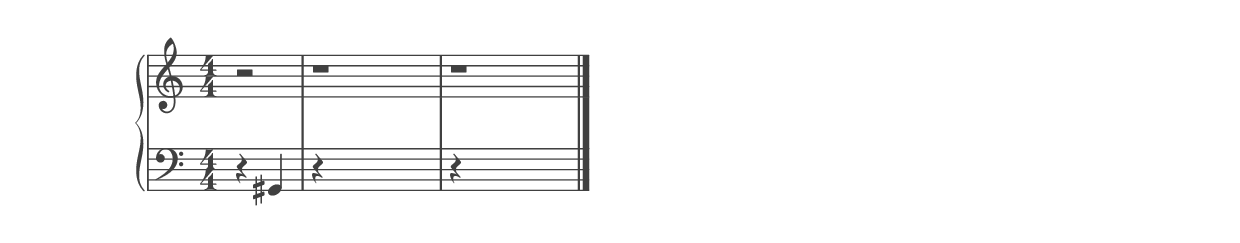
%% ----------------------------------------------------------------------------
%% Generated on: 2019 January 05
%% Note Name: G2#
%% Octave: 2
%% Clef: bass
%% Filename: 032-24-2-bass-G2#
%% ----------------------------------------------------------------------------

\version "2.19.82"

\include "../piano_note_colors.ly"

\header {
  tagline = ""
}

upper = {
  \clef treble
  \numericTimeSignature
  % treble note
  r2
  % treble octave (hidden)
  r1
  % treble octave (hidden) repeat
  \unHideNotes
  r1
  \bar "|."
}

lower = {
  \clef bass
  \numericTimeSignature
  % bass note in color
  r4 gis,4
  % bass octave (hidden)
  r4 \hideNotes gis,,4 gis,4 gis4
  % bass octave (hidden) repeat
  \unHideNotes
  r4 \hideNotes gis,,4 gis,4 gis4
}

\score {
  \new PianoStaff <<
    \context Score
    \applyContext #(override-color-for-all-grobs default-black)
    \time 4/4
    \partial 2
    \new Staff = upper { \upper }
    \new Staff = lower { \lower }
  >>
  \layout { }
  \midi { }
}